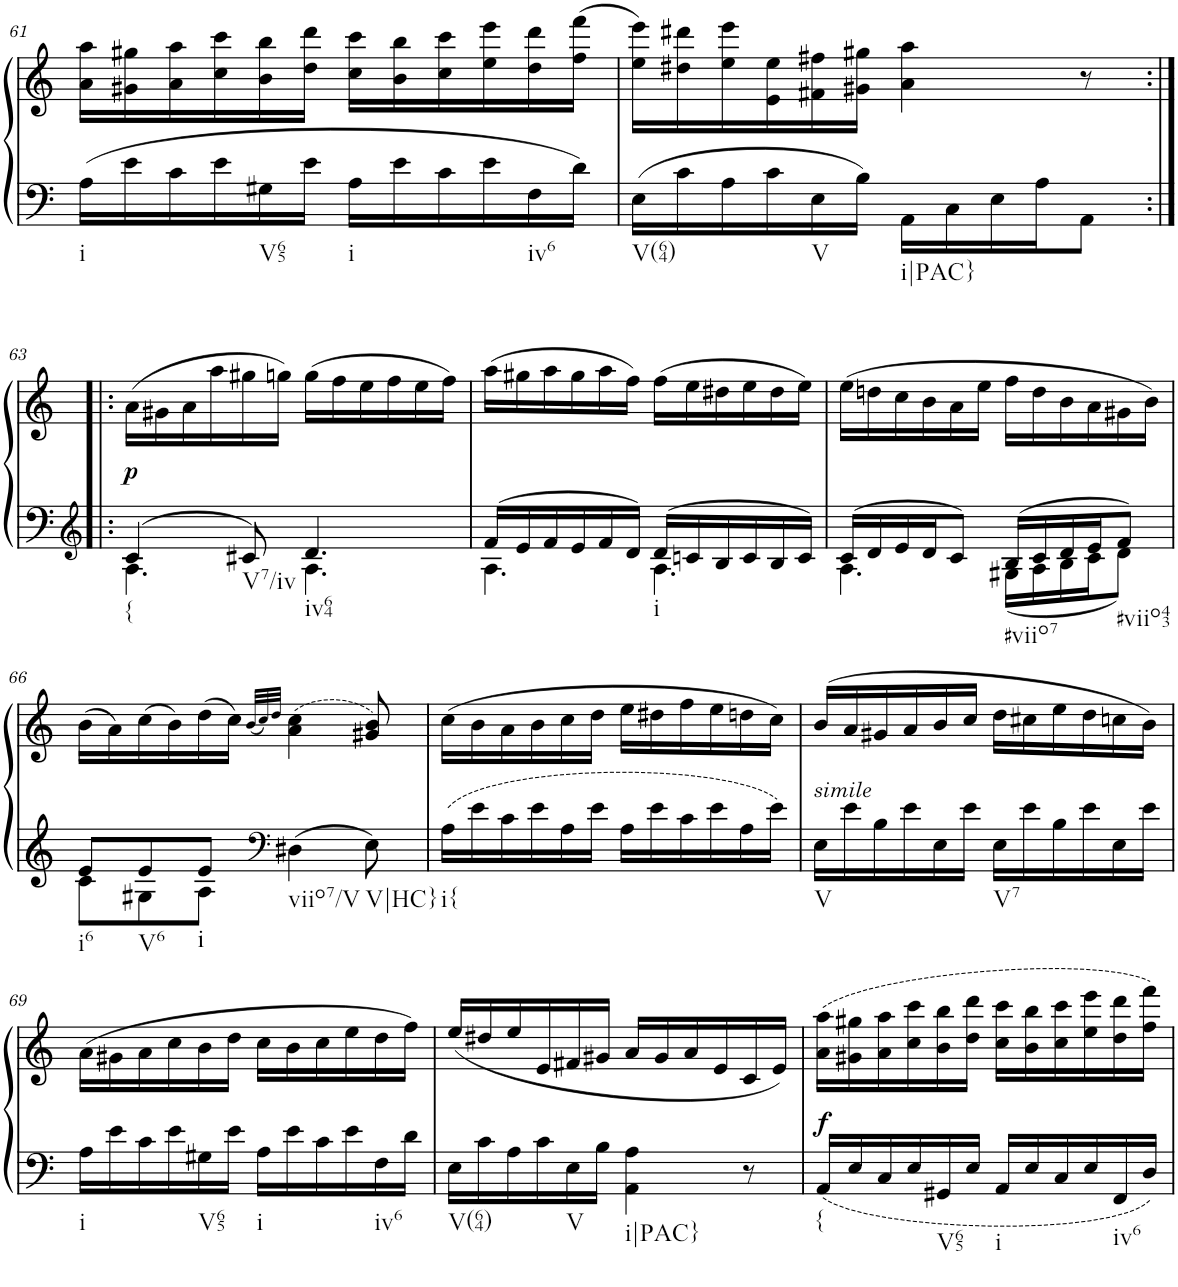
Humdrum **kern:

**kern	**kern	**dynam
*part1	*part1	*part1
*staff2	*staff1	*staff1/2
*I"Piano	*	*
*I'Pno.	*	*
!!LO:PB:g=z
*clefF4	*clefG2	*
*k[]	*k[]	*
*M6/8	*M6/8	*
=61	=61	=61
!LO:TX:b:t=i	!	!
16A\LL	16a\ 16aa\LL	.
16e\	16g#X\ 16gg#X\	.
16c\	16a\ 16aa\	.
16e\	16cc\ 16ccc\	.
!LO:TX:b:t=V65	!	!
16G#X\	16b\ 16bb\	.
16e\JJ	16dd\ 16ddd\JJ	.
!LO:TX:b:t=i	!	!
16A\LL	16cc\ 16ccc\LL	.
16e\	16b\ 16bb\	.
16c\	16cc\ 16ccc\	.
16e\	16ee\ 16eee\	.
!LO:TX:b:t=iv6	!	!
16F\	16dd\ 16ddd\	.
16d\JJ	(16ff\ 16fff\JJ	.
=62	=62	=62
!LO:TX:b:t=V(64)	!	!
16E\LL	16ee\ 16eee\LL)	.
16c\	16dd#X\ 16ddd#X\	.
16A\	16ee\ 16eee\	.
16c\	16e\ 16ee\	.
!LO:TX:b:t=V	!	!
16E\	16f#X\ 16ff#X\	.
16B\JJ	16g#X\ 16gg#X\JJ	.
!LO:TX:b:t=i|PAC}	!	!
16AA\LL	4a\ 4aa\	.
16C\	.	.
16E\	.	.
16A\J	.	.
8AA\J	8r	.
!!LO:LB:g=z
=63:|!|:	=63:|!|:	=63:|!|:
*clefG2	*	*
*^	*	*
!LO:TX:b:t={	!	!	!
!	!	!	!LO:DY:b
4c/	4.A\	(16a\LL	p
.	.	16g#X\	.
.	.	16a\	.
.	.	16aa\	.
!LO:TX:b:t=V7/iv	!	!	!
8c#X/	.	16gg#X\	.
.	.	16ggn\JJ)	.
!LO:TX:b:t=iv64	!	!	!
4.d/	4.A\	(16gg\LL	.
.	.	16ff\	.
.	.	16ee\	.
.	.	16ff\	.
.	.	16ee\	.
.	.	16ff\JJ)	.
=64	=64	=64	=64
16f/LL	4.A\	(16aa\LL	.
16e/	.	16gg#X\	.
16f/	.	16aa\	.
16e/	.	16gg#\	.
16f/	.	16aa\	.
16d/JJ	.	16ff\JJ)	.
!LO:TX:b:t=i	!	!	!
16d/LL	4.A\	(16ff\LL	.
16cn/	.	16ee\	.
16B/	.	16dd#X\	.
16c/	.	16ee\	.
16B/	.	16dd#\	.
16c/JJ	.	16ee\JJ)	.
=65	=65	=65	=65
16c/LL	4.A\	(16ee\LL	.
16d/	.	16ddn\	.
16e/	.	16cc\	.
16d/J	.	16b\	.
8c/J	.	16a\	.
.	.	16ee\JJ	.
!LO:TX:b:t=#viio7	!	!	!
16B/LL	16G#X\LL	16ff\LL	.
16c/	16A\	16dd\	.
16d/	16B\	16b\	.
16e/J	16c\J	16a\	.
!LO:TX:b:t=#viio43	!	!	!
8f/J	8d\J	16g#X\	.
.	.	16b\JJ)	.
!!LO:LB:g=z
=66	=66	=66	=66
!LO:TX:b:t=i6	!	!	!
8e/L	8c\L	(16b\LL	.
.	.	16a\)	.
!LO:TX:b:t=V6	!	!	!
8e/	8G#X\	(16cc\	.
.	.	16b\)	.
!LO:TX:b:t=i	!	!	!
8e/J	8A\J	(16dd\	.
.	.	16cc\JJ)	.
*clefF4	*	*	*
.	.	(32qb/LLL	.
.	.	32qcc/)	.
.	.	32qdd/JJJ	.
!LO:TX:b:t=viio7/V	!	!	!
4D#X\	4.ryy	(4a\ 4cc\	.
!LO:TX:b:t=V|HC}	!	!	!
8E\	.	8g#X/ 8b/)	.
*v	*v	*	*
=67	=67	=67
!LO:TX:b:t=i{	!	!
16A\LL	(16cc\LL	.
16e\	16b\	.
16c\	16a\	.
16e\	16b\	.
16A\	16cc\	.
16e\JJ	16dd\JJ	.
16A\LL	16ee\LL	.
16e\	16dd#X\	.
16c\	16ff\	.
16e\	16ee\	.
16A\	16ddn\	.
16e\JJ	16cc\JJ)	.
=68	=68	=68
!LO:TX:a:i:t=simile	!	!
!LO:TX:b:t=V	!	!
16E\LL	(16b/LL	.
16e\	16a/	.
16B\	16g#X/	.
16e\	16a/	.
16E\	16b/	.
16e\JJ	16cc/JJ	.
!LO:TX:b:t=V7	!	!
16E\LL	16dd\LL	.
16e\	16cc#X\	.
16B\	16ee\	.
16e\	16dd\	.
16E\	16ccn\	.
16e\JJ	16b\JJ)	.
!!LO:LB:g=z
=69	=69	=69
!LO:TX:b:t=i	!	!
16A\LL	(16a\LL	.
16e\	16g#X\	.
16c\	16a\	.
16e\	16cc\	.
!LO:TX:b:t=V65	!	!
16G#X\	16b\	.
16e\JJ	16dd\JJ	.
!LO:TX:b:t=i	!	!
16A\LL	16cc\LL	.
16e\	16b\	.
16c\	16cc\	.
16e\	16ee\	.
!LO:TX:b:t=iv6	!	!
16F\	16dd\	.
16d\JJ	16ff\JJ)	.
=70	=70	=70
!LO:TX:b:t=V(64)	!	!
16E\LL	(<16ee/LL	.
16c\	16dd#X/	.
16A\	16ee/	.
16c\	16e/	.
!LO:TX:b:t=V	!	!
16E\	16f#X/	.
16B\JJ	16g#X/JJ	.
!LO:TX:b:t=i|PAC}	!	!
4AA\ 4A\	16a/LL	.
.	16g#/	.
.	16a/	.
.	16e/	.
8r	16c/	.
.	16e/JJ)	.
=71	=71	=71
!LO:TX:b:t={	!	!
!	!	!LO:DY:a=2
16AA/LL	(16a\ 16aa\LL	f
16E/	16g#X\ 16gg#X\	.
16C/	16a\ 16aa\	.
16E/	16cc\ 16ccc\	.
!LO:TX:b:t=V65	!	!
16GG#X/	16b\ 16bb\	.
16E/JJ	16dd\ 16ddd\JJ	.
!LO:TX:b:t=i	!	!
16AA/LL	16cc\ 16ccc\LL	.
16E/	16b\ 16bb\	.
16C/	16cc\ 16ccc\	.
16E/	16ee\ 16eee\	.
!LO:TX:b:t=iv6	!	!
16FF/	16dd\ 16ddd\	.
16D/JJ	16ff\ 16fff\JJ)	.
=	=	=
*-	*-	*-
